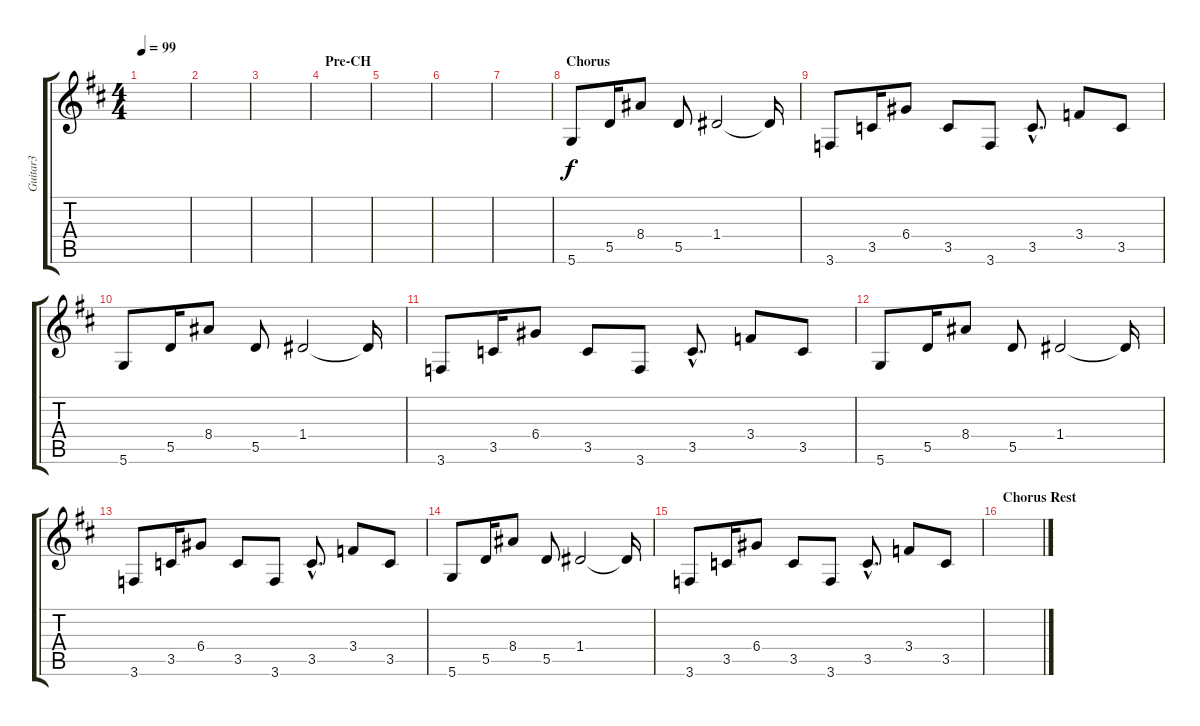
\track ("Guitar3" "Guitar3") {instrument electricguitarjazz}
\staff {score tabs}
\tuning (E4 B3 G3 D3 A2 D2) {hide}
\ts (4 4)
\tempo 99
\clef g2
\ks d
|
|
|
\section ("" "Pre-CH")
|
|
|
|
\section ("" "Chorus")
5.6.8 5.5.16 8.4.8 5.5.8 1.4.2 1.4{t}.16 |
3.6.8 3.5.16 6.4.8 3.5.8 3.6.8 3.5{hac}.8{d} 3.4.8 3.5.8 |
5.6.8 5.5.16 8.4.8 5.5.8 1.4.2 1.4{t}.16 |
3.6.8 3.5.16 6.4.8 3.5.8 3.6.8 3.5{hac}.8{d} 3.4.8 3.5.8 |
5.6.8 5.5.16 8.4.8 5.5.8 1.4.2 1.4{t}.16 |
3.6.8 3.5.16 6.4.8 3.5.8 3.6.8 3.5{hac}.8{d} 3.4.8 3.5.8 |
5.6.8 5.5.16 8.4.8 5.5.8 1.4.2 1.4{t}.16 |
3.6.8 3.5.16 6.4.8 3.5.8 3.6.8 3.5{hac}.8{d} 3.4.8 3.5.8 |
\section ("" "Chorus Rest")
